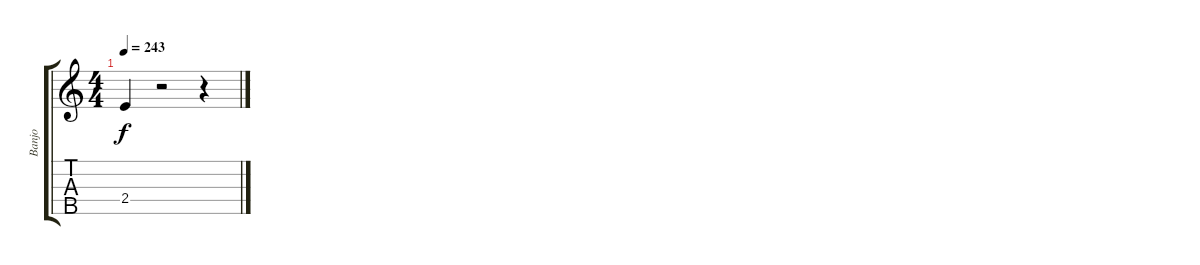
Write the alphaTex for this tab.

\track ("Banjo" "Banjo") {instrument banjo}
\staff {score tabs}
\tuning (D4 B3 G3 D3 G4) {hide}
\displaytranspose 12
\ts (4 4)
\tempo 243
\clef g2
\ks c
2.4{t}.4{dy f} r.2 r.4
